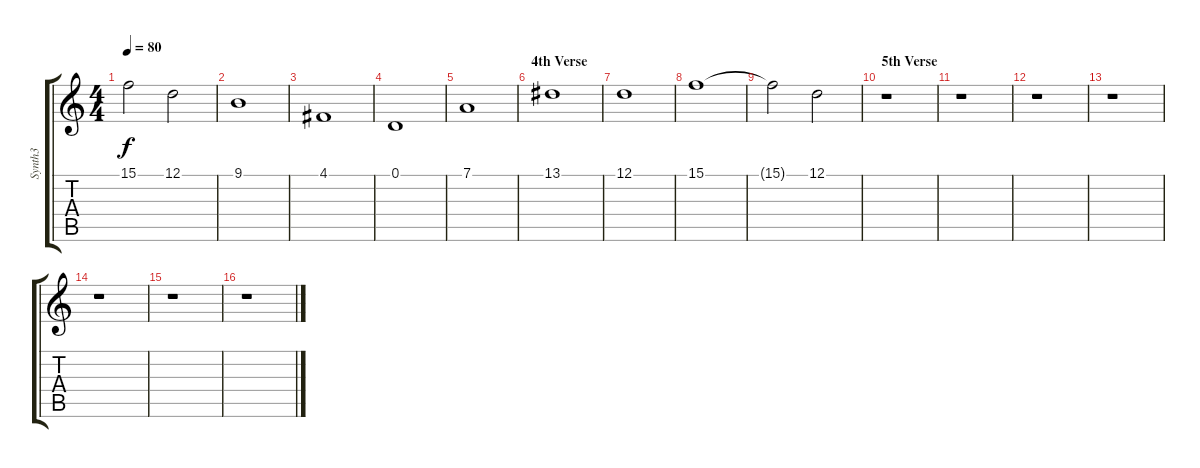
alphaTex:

\track ("Synth3" "Synth3") {instrument stringensemble1}
\staff {score tabs}
\tuning (D4 A3 F3 C3 G2 D2) {hide}
\ts (4 4)
\tempo 80
\clef g2
\ks c
15.1{t}.2{dy f} 12.1.2 |
9.1.1 |
4.1.1 |
0.1.1 |
7.1.1 |
\section ("" "4th Verse")
13.1.1 |
12.1.1 |
15.1.1 |
15.1{t}.2 12.1.2 |
\section ("" "5th Verse")
r.1 |
r.1 |
r.1 |
r.1 |
r.1 |
r.1 |
r.1
